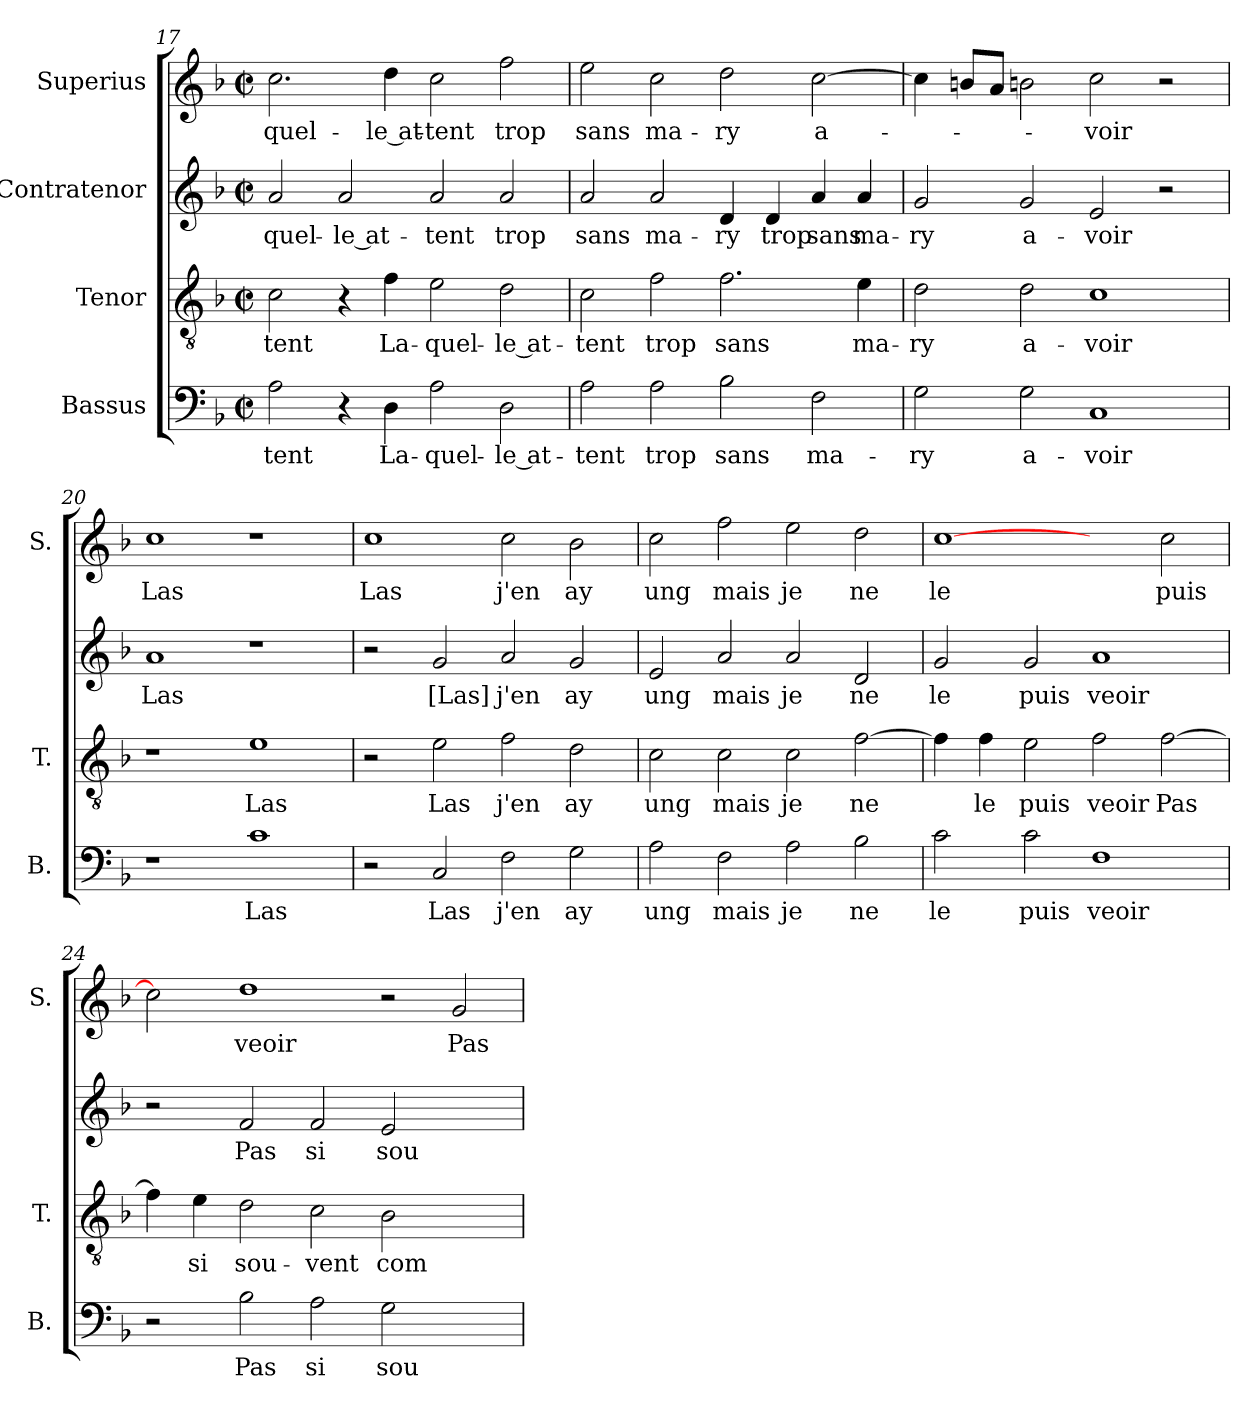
**kern	**text	**kern	**text	**kern	**text	**kern	**text
*part4	*part4	*part3	*part3	*part2	*part2	*part1	*part1
*staff4	*staff4	*staff3	*staff3	*staff2	*staff2	*staff1	*staff1
*I"Bassus	*	*I"Tenor	*	*I"Contratenor	*	*I"Superius	*
*I'B.	*	*I'T.	*	*	*	*I'S.	*
*clefF4	*	*clefGv2	*	*clefG2	*	*clefG2	*
*k[b-]	*	*k[b-]	*	*k[b-]	*	*k[b-]	*
*F:	*	*F:	*	*F:	*	*F:	*
*M2/2	*	*M2/2	*	*M2/2	*	*M2/2	*
*met(c|)	*	*met(c|)	*	*met(c|)	*	*met(c|)	*
=17	=17	=17	=17	=17	=17	=17	=17
2A\	-tent	2c\	-tent	2a/	-quel-	2.cc\	-quel-
4r	.	4r	.	2a/	-le at-	.	.
4D\	La-	4f\	La-	.	.	4dd\	-le at-
2A\	-quel-	2e\	-quel-	2a/	-tent	2cc\	-tent
2D\	-le at-	2d\	-le at-	2a/	trop	2ff\	trop
=18	=18	=18	=18	=18	=18	=18	=18
2A\	-tent	2c\	-tent	2a/	sans	2ee\	sans
2A\	trop	2f\	trop	2a/	ma-	2cc\	ma-
2B-\	sans	2.f\	sans	4d/	-ry	2dd\	-ry
.	.	.	.	4d/	trop	.	.
2F\	ma-	.	.	4a/	sans	[2cc\	a-
.	.	4e\	ma-	4a/	ma-	.	.
!!LO:LB:g=z
=19	=19	=19	=19	=19	=19	=19	=19
2G\	-ry	2d\	-ry	2g/	-ry	4cc\]	.
.	.	.	.	.	.	8bn/L	.
.	.	.	.	.	.	8a/J	.
2G\	a-	2d\	a-	2g/	a-	2bn\	.
1C/	-voir	1c\	-voir	2e/	-voir	2cc\	-voir
.	.	.	.	2r	.	2r	.
=20	=20	=20	=20	=20	=20	=20	=20
1r	.	1r	.	1a/	Las	1cc\	Las
1c\	Las	1e\	Las	1r	.	1r	.
=21	=21	=21	=21	=21	=21	=21	=21
2r	.	2r	.	2r	.	1cc\	Las
2C/	Las	2e\	Las	2g/	[Las]	.	.
2F\	j'en	2f\	j'en	2a/	j'en	2cc\	j'en
2G\	ay	2d\	ay	2g/	ay	2b-\	ay
=22	=22	=22	=22	=22	=22	=22	=22
2A\	ung	2c\	ung	2e/	ung	2cc\	ung
2F\	mais	2c\	mais	2a/	mais	2ff\	mais
2A\	je	2c\	je	2a/	je	2ee\	je
2B-\	ne	[2f\	ne	2d/	ne	2dd\	ne
=23	=23	=23	=23	=23	=23	=23	=23
2c\	le	4f\]	.	2g/	le	[1cc\	le
.	.	4f\	le	.	.	.	.
2c\	puis	2e\	puis	2g/	puis	.	.
1F\	veoir	2f\	veoir	1a/	veoir	2ryy	.
.	.	[2f\	Pas	.	.	2cc\	puis
=24	=24	=24	=24	=24	=24	=24	=24
2r	.	4f\]	.	2r	.	2cc\]	.
.	.	4e\	si	.	.	.	.
2B-\	Pas	2d\	sou-	2f/	Pas	1dd\	veoir
2A\	si	2c\	-vent	2f/	si	.	.
2G\	sou-	2B-\	com-	2e/	sou-	2r	.
2ryy	.	2ryy	.	2ryy	.	2g/	Pas
=	=	=	=	=	=	=	=
*-	*-	*-	*-	*-	*-	*-	*-
